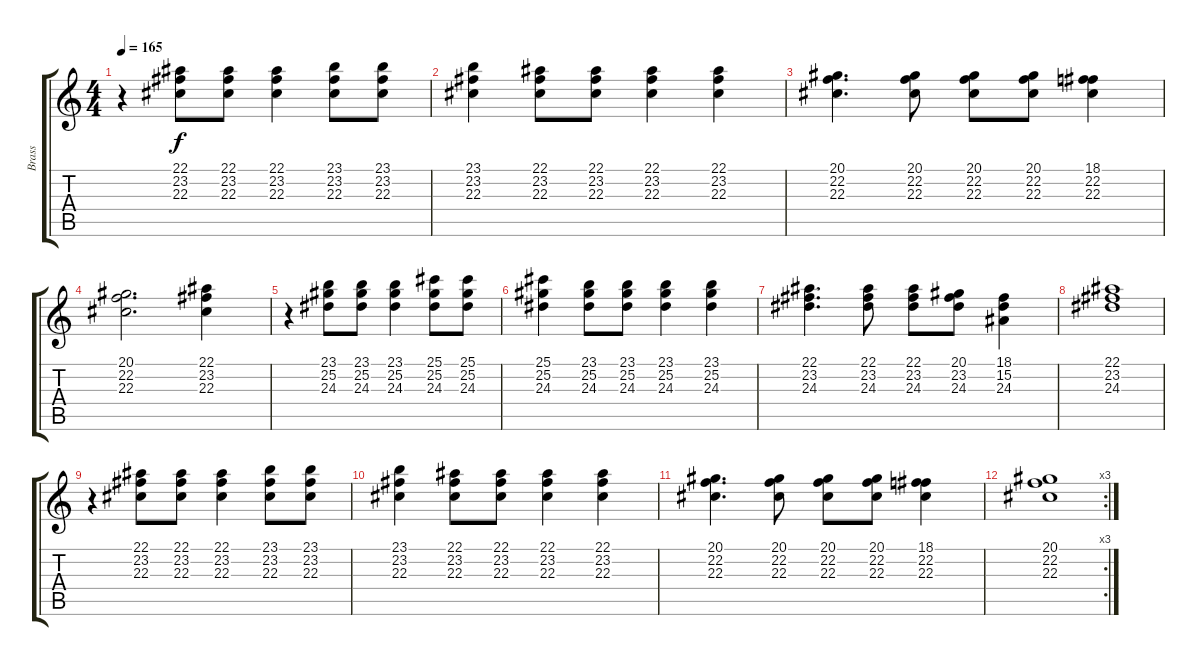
\track ("Brass" "Brass") {instrument brasssection}
\staff {score tabs}
\tuning (C4 G3 Eb3 Bb2 F2 C2) {hide}
\ts (4 4)
\tempo 165
\clef g2
\ks c
r.4{dy f} (22.1 23.2 22.3).8 (22.1 23.2 22.3).8 (22.1 23.2 22.3).4 (23.1 23.2 22.3).8 (23.1 23.2 22.3).8 |
(23.1 23.2 22.3).4 (22.1 23.2 22.3).8 (22.1 23.2 22.3).8 (22.1 23.2 22.3).4 (22.1 23.2 22.3).4 |
(20.1 22.2 22.3).4{d} (20.1 22.2 22.3).8 (20.1 22.2 22.3).8 (20.1 22.2 22.3).8 (18.1 22.2 22.3).4 |
(20.1 22.2 22.3).2{d} (22.1 23.2 22.3).4 |
r.4 (23.1 25.2 24.3).8 (23.1 25.2 24.3).8 (23.1 25.2 24.3).4 (25.1 25.2 24.3).8 (25.1 25.2 24.3).8 |
(25.1 25.2 24.3).4 (23.1 25.2 24.3).8 (23.1 25.2 24.3).8 (23.1 25.2 24.3).4 (23.1 25.2 24.3).4 |
(22.1 23.2 24.3).4{d} (22.1 23.2 24.3).8 (22.1 23.2 24.3).8 (20.1 23.2 24.3).8 (18.1 15.2 24.3).4 |
(22.1 23.2 24.3).1 |
r.4 (22.1 23.2 22.3).8 (22.1 23.2 22.3).8 (22.1 23.2 22.3).4 (23.1 23.2 22.3).8 (23.1 23.2 22.3).8 |
(23.1 23.2 22.3).4 (22.1 23.2 22.3).8 (22.1 23.2 22.3).8 (22.1 23.2 22.3).4 (22.1 23.2 22.3).4 |
(20.1 22.2 22.3).4{d} (20.1 22.2 22.3).8 (20.1 22.2 22.3).8 (20.1 22.2 22.3).8 (18.1 22.2 22.3).4 |
\rc 3
(20.1 22.2 22.3).1
